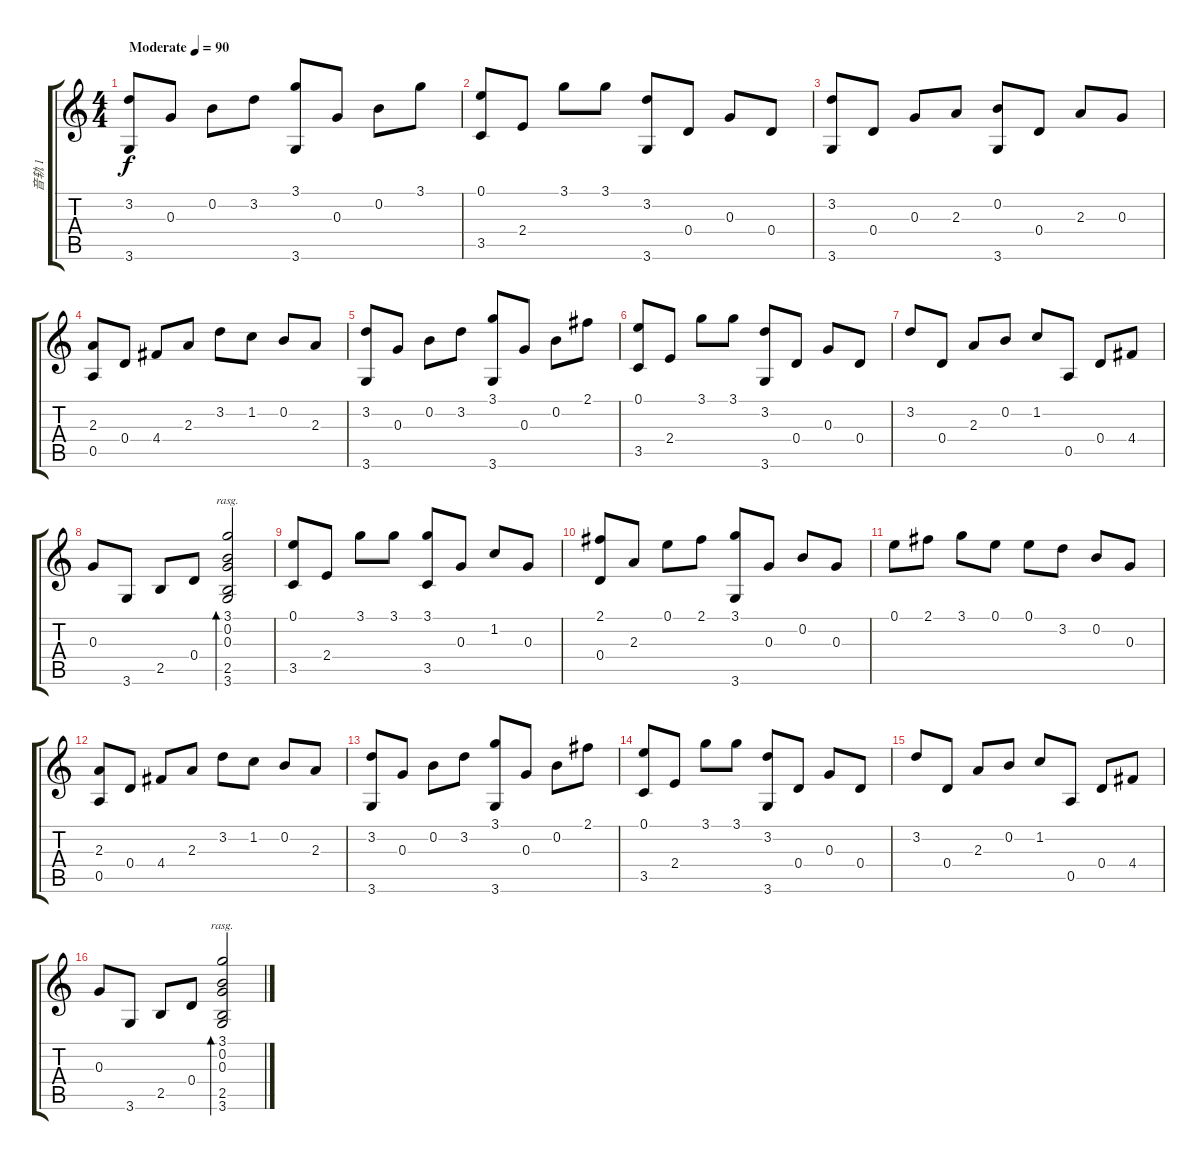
\track ("音轨 1" "音轨 1") {instrument acousticguitarsteel}
\staff {score tabs}
\tuning (E4 B3 G3 D3 A2 E2) {hide}
\ts (4 4)
\tempo (90 "Moderate")
\clef g2
\ks c
(3.2 3.6).8{dy f instrument acousticguitarsteel} 0.3.8 0.2.8 3.2.8 (3.1 3.6).8 0.3.8 0.2.8 3.1.8 |
(0.1 3.5).8 2.4.8 3.1.8 3.1.8 (3.2 3.6).8 0.4.8 0.3.8 0.4.8 |
(3.2 3.6).8 0.4.8 0.3.8 2.3.8 (0.2 3.6).8 0.4.8 2.3.8 0.3.8 |
(2.3 0.5).8 0.4.8 4.4.8 2.3.8 3.2.8 1.2.8 0.2.8 2.3.8 |
(3.2 3.6).8 0.3.8 0.2.8 3.2.8 (3.1 3.6).8 0.3.8 0.2.8 2.1.8 |
(0.1 3.5).8 2.4.8 3.1.8 3.1.8 (3.2 3.6).8 0.4.8 0.3.8 0.4.8 |
3.2.8 0.4.8 2.3.8 0.2.8 1.2.8 0.5.8 0.4.8 4.4.8 |
0.3.8 3.6.8 2.5.8 0.4.8 (3.1 0.2 0.3 2.5 3.6).2{bd 480 rasg ii} |
(0.1 3.5).8 2.4.8 3.1.8 3.1.8 (3.1 3.5).8 0.3.8 1.2.8 0.3.8 |
(2.1 0.4).8 2.3.8 0.1.8 2.1.8 (3.1 3.6).8 0.3.8 0.2.8 0.3.8 |
0.1.8 2.1.8 3.1.8 0.1.8 0.1.8 3.2.8 0.2.8 0.3.8 |
(2.3 0.5).8 0.4.8 4.4.8 2.3.8 3.2.8 1.2.8 0.2.8 2.3.8 |
(3.2 3.6).8 0.3.8 0.2.8 3.2.8 (3.1 3.6).8 0.3.8 0.2.8 2.1.8 |
(0.1 3.5).8 2.4.8 3.1.8 3.1.8 (3.2 3.6).8 0.4.8 0.3.8 0.4.8 |
3.2.8 0.4.8 2.3.8 0.2.8 1.2.8 0.5.8 0.4.8 4.4.8 |
0.3.8 3.6.8 2.5.8 0.4.8 (3.1 0.2 0.3 2.5 3.6).2{bd 480 rasg ii}
